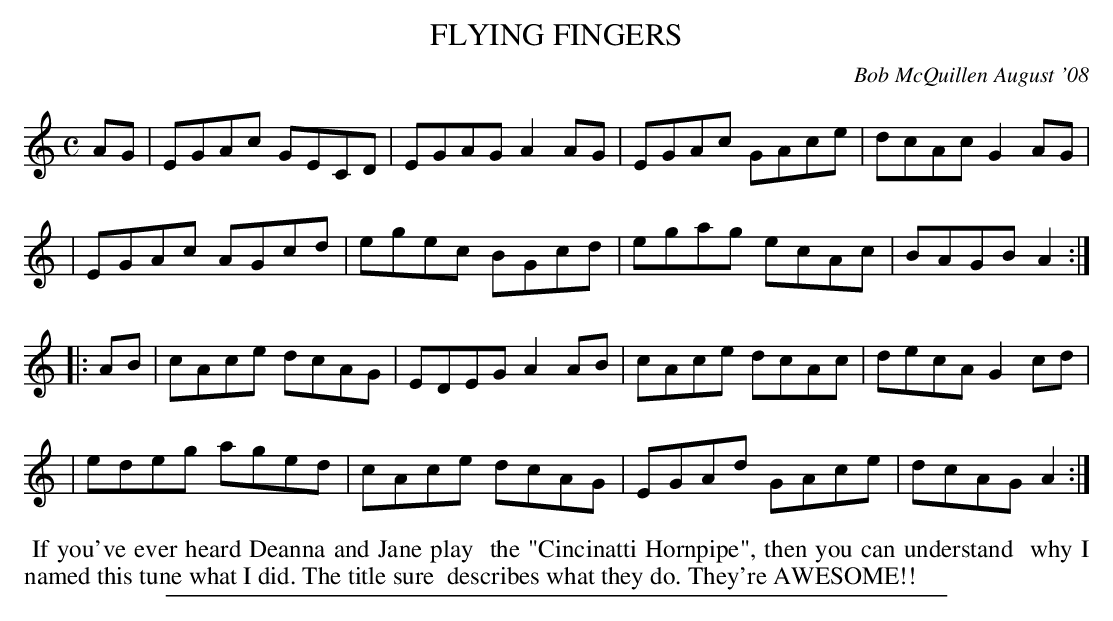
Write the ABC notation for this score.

X:1
T: FLYING FINGERS
C: Bob McQuillen August '08
M: C
L: 1/8
K: Am
AG \
| EGAc GECD | EGAG A2AG | EGAc GAce | dcAc G2AG |
| EGAc AGcd | egec BGcd | egag ecAc | BAGB A2 :|
|: AB \
| cAce dcAG | EDEG A2AB | cAce dcAc | decA G2cd |
| edeg aged | cAce dcAG | EGAd GAce | dcAG A2 :|
